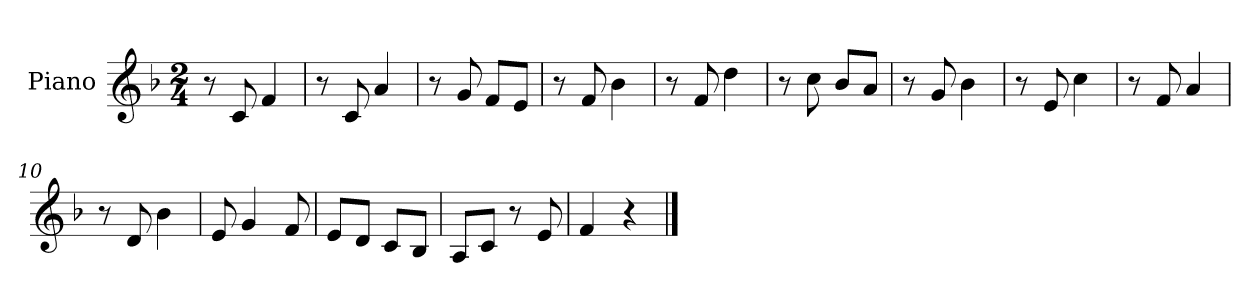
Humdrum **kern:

**kern
*part1
*staff1
*I"Piano
*I'Pno
*clefG2
*k[b-]
*F:
*M2/4
=1
8r
8c/
4f/
=2
8r
8c/
4a/
=3
8r
8g/
8f/L
8e/J
=4
8r
8f/
4b-\
=5
8r
8f/
4dd\
=6
8r
8cc\
8b-/L
8a/J
=7
8r
8g/
4b-\
=8
8r
8e/
4cc\
=9
8r
8f/
4a/
=10
8r
8d/
4b-\
=11
8e/
4g/
8f/
=12
8e/L
8d/J
8c/L
8B-/J
=13
8A/L
8c/J
8r
8e/
=14
4f/
4r
==
*-
